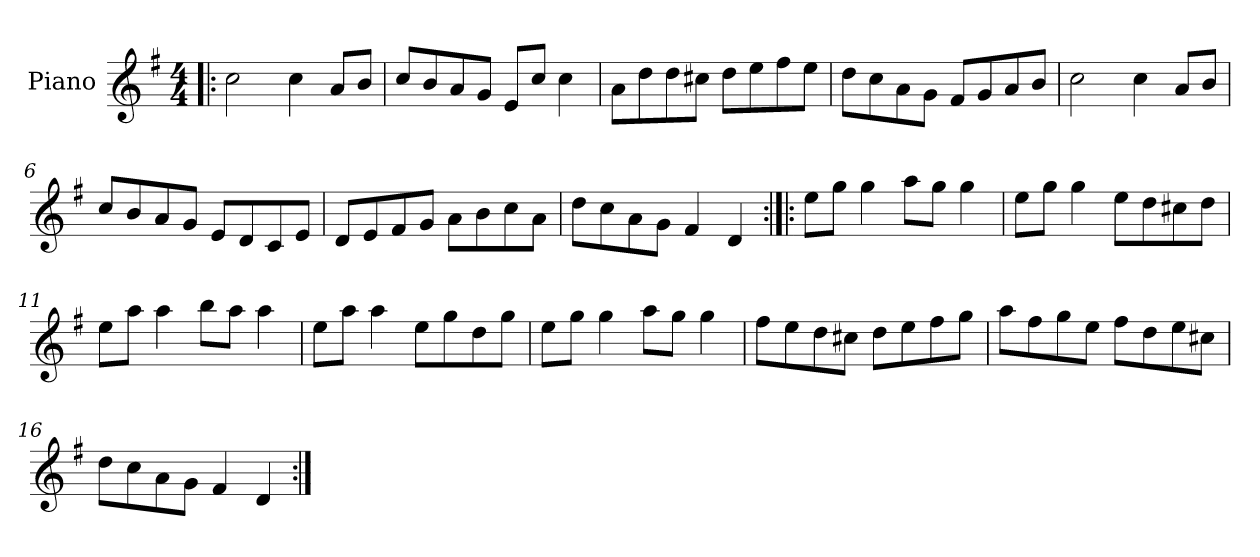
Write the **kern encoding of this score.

**kern
*part1
*staff1
*I"Piano
*I'Pno
*clefG2
*k[f#]
*A:dor
*M4/4
=1!|:
2cc\
4cc\
8a/L
8b/J
=2
8cc/L
8b/
8a/
8g/J
8e/L
8cc/J
4cc\
=3
8a\L
8dd\
8dd\
8cc#X\J
8dd\L
8ee\
8ff#\
8ee\J
=4
8dd\L
8cc\
8a\
8g\J
8f#/L
8g/
8a/
8b/J
=5
2cc\
4cc\
8a/L
8b/J
=6
8cc/L
8b/
8a/
8g/J
8e/L
8d/
8c/
8e/J
=7
8d/L
8e/
8f#/
8g/J
8a\L
8b\
8cc\
8a\J
=8
8dd\L
8cc\
8a\
8g\J
4f#/
4d/
=9:|!|:
8ee\L
8gg\J
4gg\
8aa\L
8gg\J
4gg\
=10
8ee\L
8gg\J
4gg\
8ee\L
8dd\
8cc#X\
8dd\J
=11
8ee\L
8aa\J
4aa\
8bb\L
8aa\J
4aa\
=12
8ee\L
8aa\J
4aa\
8ee\L
8gg\
8dd\
8gg\J
=13
8ee\L
8gg\J
4gg\
8aa\L
8gg\J
4gg\
=14
8ff#\L
8ee\
8dd\
8cc#X\J
8dd\L
8ee\
8ff#\
8gg\J
=15
8aa\L
8ff#\
8gg\
8ee\J
8ff#\L
8dd\
8ee\
8cc#X\J
=16
8dd\L
8cc\
8a\
8g\J
4f#/
4d/
=:|!
*-
